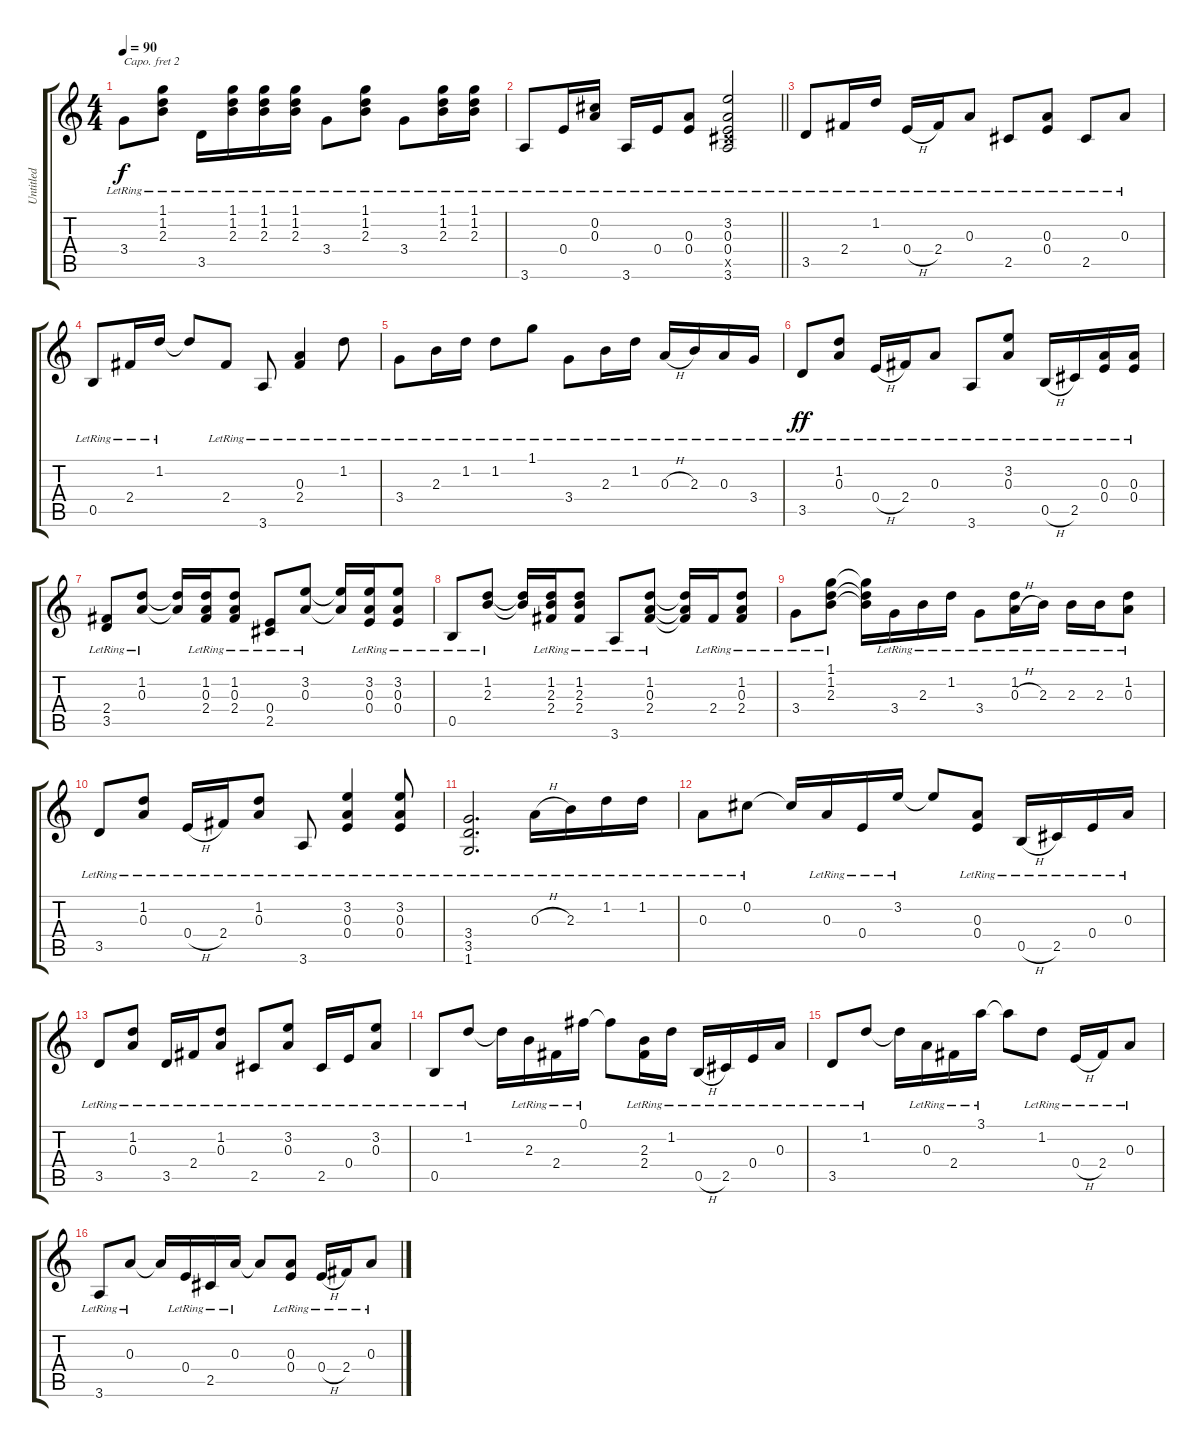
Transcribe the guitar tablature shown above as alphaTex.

\track ("Untitled" "Untitled") {instrument acousticguitarsteel}
\staff {score tabs}
\capo 2
\tuning (E4 B3 G3 D3 A2 E2) {hide}
\ts (4 4)
\tempo 90
\clef g2
\ks c
3.4{lr}.8{dy f} (1.1{lr} 1.2{lr} 2.3{lr}).8 3.5{lr}.16 (1.1{lr} 1.2{lr} 2.3{lr}).16 (1.1{lr} 1.2{lr} 2.3{lr}).16 (1.1{lr} 1.2{lr} 2.3{lr}).16 3.4{lr}.8 (1.1{lr} 1.2{lr} 2.3{lr}).8 3.4{lr}.8 (1.1{lr} 1.2{lr} 2.3{lr}).16 (1.1{lr} 1.2{lr} 2.3{lr}).16 |
\barLineRight lightlight
3.6{lr}.8 0.4{lr}.16 (0.2{lr} 0.3{lr}).16 3.6{lr}.16 0.4{lr}.16 (0.3{lr} 0.4{lr}).8 (3.2{lr} 0.3{lr} 0.4{lr} 2.5{x} 3.6{lr}).2 |
3.5{lr}.8 2.4{lr}.16 1.2{lr}.16 0.4{h lr}.16 2.4{lr}.16 0.3{lr}.8 2.5{lr}.8 (0.3{lr} 0.4{lr}).8 2.5{lr}.8 0.3{lr}.8 |
0.5{lr}.8 2.4{lr}.16 1.2{lr}.16 1.2{t}.8 2.4{lr}.8 3.6{lr}.8 (0.3{lr} 2.4{lr}).4 1.2{lr}.8 |
3.4{lr}.8 2.3{lr}.16 1.2{lr}.16 1.2{lr}.8 1.1{lr}.8 3.4{lr}.8 2.3{lr}.16 1.2{lr}.16 0.3{h lr}.16 2.3{lr}.16 0.3{lr}.16 3.4{lr}.16 |
3.5{lr}.8{dy ff} (1.2{lr} 0.3{lr}).8 0.4{h lr}.16 2.4{lr}.16 0.3{lr}.8 3.6{lr}.8 (3.2{lr} 0.3{lr}).8 0.5{h lr}.16 2.5{lr}.16 (0.3{lr} 0.4{lr}).16 (0.3{lr} 0.4{lr}).16 |
(2.4{lr} 3.5{lr}).8 (1.2{lr} 0.3{lr}).8 (1.2{t} 0.3{t}).16 (1.2{lr} 0.3{lr} 2.4{lr}).16 (1.2{lr} 0.3{lr} 2.4{lr}).8 (0.4{lr} 2.5{lr}).8 (3.2{lr} 0.3{lr}).8 (3.2{t} 0.3{t}).16 (3.2{lr} 0.3{lr} 0.4{lr}).16 (3.2{lr} 0.3{lr} 0.4{lr}).8 |
0.5{lr}.8 (1.2{lr} 2.3{lr}).8 (1.2{t} 2.3{t}).16 (1.2{lr} 2.3{lr} 2.4{lr}).16 (1.2{lr} 2.3{lr} 2.4{lr}).8 3.6{lr}.8 (1.2{lr} 0.3{lr} 2.4{lr}).8 (1.2{t} 0.3{t} 2.4{t}).16 2.4{lr}.16 (1.2{lr} 0.3{lr} 2.4{lr}).8 |
3.4{lr}.8 (1.1{lr} 1.2{lr} 2.3{lr}).8 (1.1{t} 1.2{t} 2.3{t}).16 3.4{lr}.16 2.3{lr}.16 1.2{lr}.16 3.4{lr}.8 (1.2{lr} 0.3{h lr}).16 2.3{lr}.16 2.3{lr}.16 2.3{lr}.16 (1.2{lr} 0.3{lr}).8 |
3.5{lr}.8 (1.2{lr} 0.3{lr}).8 0.4{h lr}.16 2.4{lr}.16 (1.2{lr} 0.3{lr}).8 3.6{lr}.8 (3.2{lr} 0.3{lr} 0.4{lr}).4 (3.2{lr} 0.3{lr} 0.4{lr}).8 |
(3.4{lr} 3.5{lr} 1.6{lr}).2{d} 0.3{h lr}.16 2.3{lr}.16 1.2{lr}.16 1.2{lr}.16 |
0.3{lr}.8 0.2{lr}.8 0.2{t}.16 0.3{lr}.16 0.4{lr}.16 3.2{lr}.16 3.2{t}.8 (0.3{lr} 0.4{lr}).8 0.5{h lr}.16 2.5{lr}.16 0.4{lr}.16 0.3{lr}.16 |
3.5{lr}.8 (1.2{lr} 0.3{lr}).8 3.5{lr}.16 2.4{lr}.16 (1.2{lr} 0.3{lr}).8 2.5{lr}.8 (3.2{lr} 0.3{lr}).8 2.5{lr}.16 0.4{lr}.16 (3.2{lr} 0.3{lr}).8 |
0.5{lr}.8 1.2{lr}.8 1.2{t}.16 2.3{lr}.16 2.4{lr}.16 0.1{lr}.16 0.1{t}.8 (2.3{lr} 2.4{lr}).16 1.2{lr}.16 0.5{h lr}.16 2.5{lr}.16 0.4{lr}.16 0.3{lr}.16 |
3.5{lr}.8 1.2{lr}.8 1.2{t}.16 0.3{lr}.16 2.4{lr}.16 3.1{lr}.16 3.1{t}.8 1.2{lr}.8 0.4{h lr}.16 2.4{lr}.16 0.3{lr}.8 |
3.6{lr}.8 0.3{lr}.8 0.3{t}.16 0.4{lr}.16 2.5{lr}.16 0.3{lr}.16 0.3{t}.8 (0.3{lr} 0.4{lr}).8 0.4{h lr}.16 2.4{lr}.16 0.3{lr}.8
